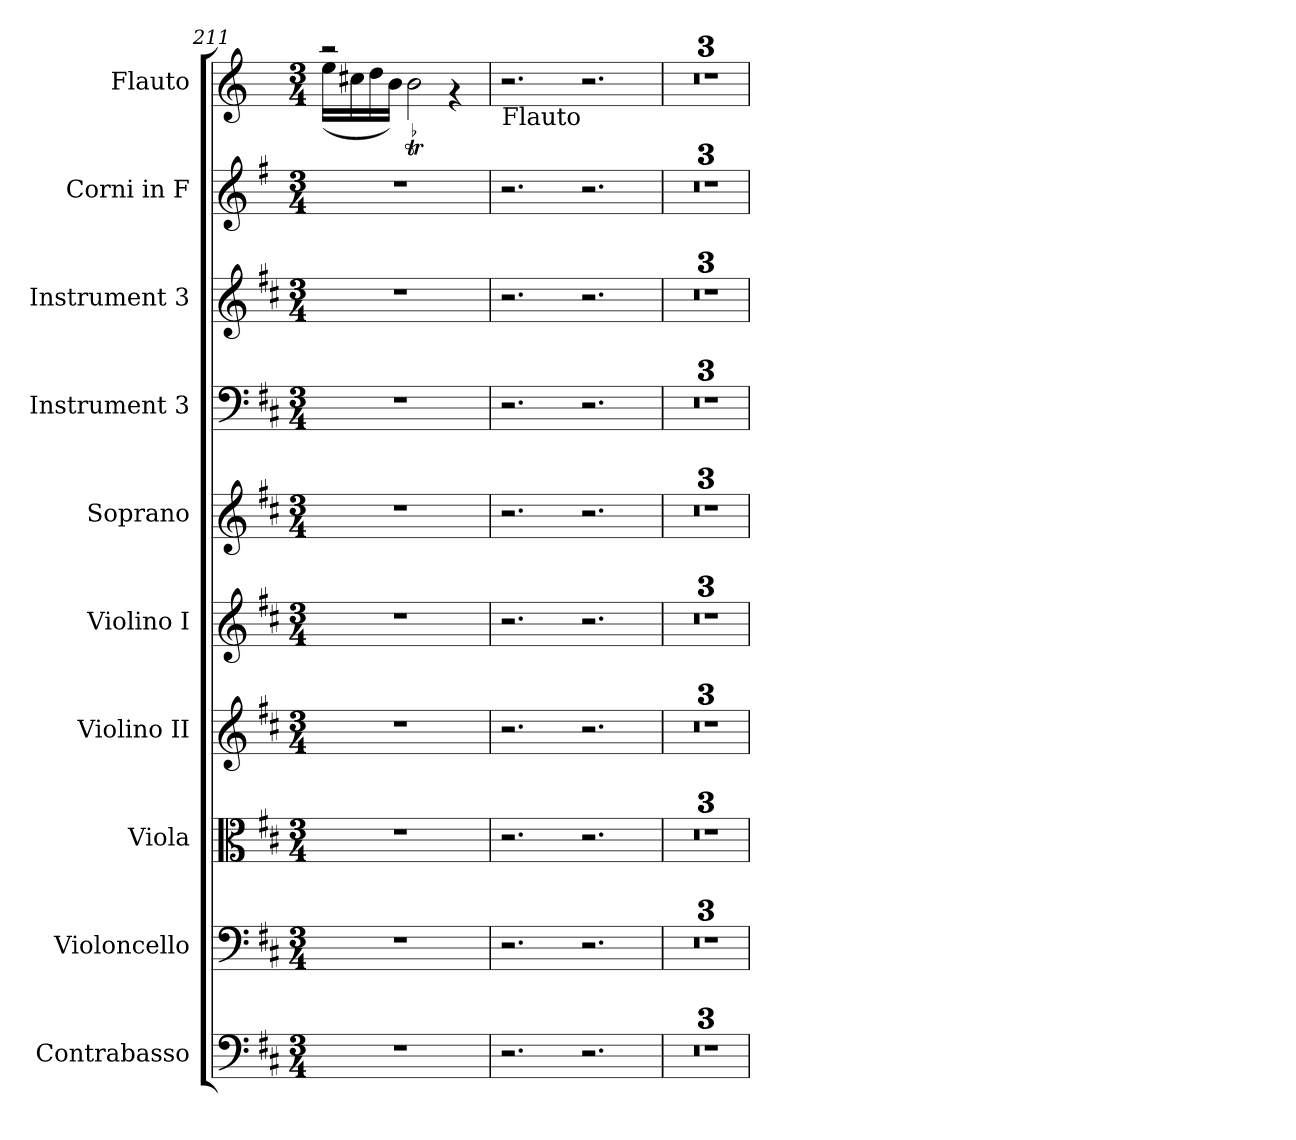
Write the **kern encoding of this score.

**kern	**kern	**kern	**kern	**kern	**kern	**kern	**kern	**kern	**kern
*part10	*part9	*part8	*part7	*part6	*part5	*part4	*part3	*part2	*part1
*staff10	*staff9	*staff8	*staff7	*staff6	*staff5	*staff4	*staff3	*staff2	*staff1
*I"Contrabasso	*I"Violoncello	*I"Viola	*I"Violino II	*I"Violino I	*I"Soprano	*I"Instrument 3	*I"Instrument 3	*I"Corni in F	*I"Flauto
*I'Cb.	*I'Vc.	*I'Vla.	*I'Vln. II	*I'Vln. I	*I'S	*	*	*I'Cor.	*I'Fl.
*clefF4	*clefF4	*clefC3	*clefG2	*clefG2	*clefG2	*clefF4	*clefG2	*clefG2	*clefG2
*ITrd1c2	*ITrd1c2	*ITrd1c2	*ITrd1c2	*ITrd1c2	*ITrd1c2	*ITrd1c2	*ITrd1c2	*ITrd4c7	*ITrd1c2
*k[]	*k[]	*k[]	*k[]	*k[]	*k[]	*k[]	*k[]	*k[]	*k[b-e-]
*C:	*C:	*C:	*C:	*C:	*C:	*C:	*C:	*C:	*B-:
*M3/4	*M3/4	*M3/4	*M3/4	*M3/4	*M3/4	*M3/4	*M3/4	*M3/4	*M3/4
=211	=211	=211	=211	=211	=211	=211	=211	=211	=211
*	*	*	*	*	*	*	*	*	*^
2.r	2.r	2.r	2.r	2.r	2.r	2.r	2.r	2.r	2r	(>16dd\L
.	.	.	.	.	.	.	.	.	.	16bn\
.	.	.	.	.	.	.	.	.	.	16cc\
.	.	.	.	.	.	.	.	.	.	16a\J)
.	.	.	.	.	.	.	.	.	.	2at\
.	.	.	.	.	.	.	.	.	4rf	.
*	*	*	*	*	*	*	*	*	*v	*v
=212	=212	=212	=212	=212	=212	=212	=212	=212	=212
!	!	!	!	!	!	!	!	!	!LO:TX:b:t=Flauto
2.r	2.r	2.r	2.r	2.r	2.r	2.r	2.r	2.r	2.r
2.r	2.r	2.r	2.r	2.r	2.r	2.r	2.r	2.r	2.r
=213	=213	=213	=213	=213	=213	=213	=213	=213	=213
2.r	2.r	2.r	2.r	2.r	2.r	2.r	2.r	2.r	2.r
=214	=214	=214	=214	=214	=214	=214	=214	=214	=214
2.r	2.r	2.r	2.r	2.r	2.r	2.r	2.r	2.r	2.r
=215	=215	=215	=215	=215	=215	=215	=215	=215	=215
2.r	2.r	2.r	2.r	2.r	2.r	2.r	2.r	2.r	2.r
=	=	=	=	=	=	=	=	=	=
*-	*-	*-	*-	*-	*-	*-	*-	*-	*-
